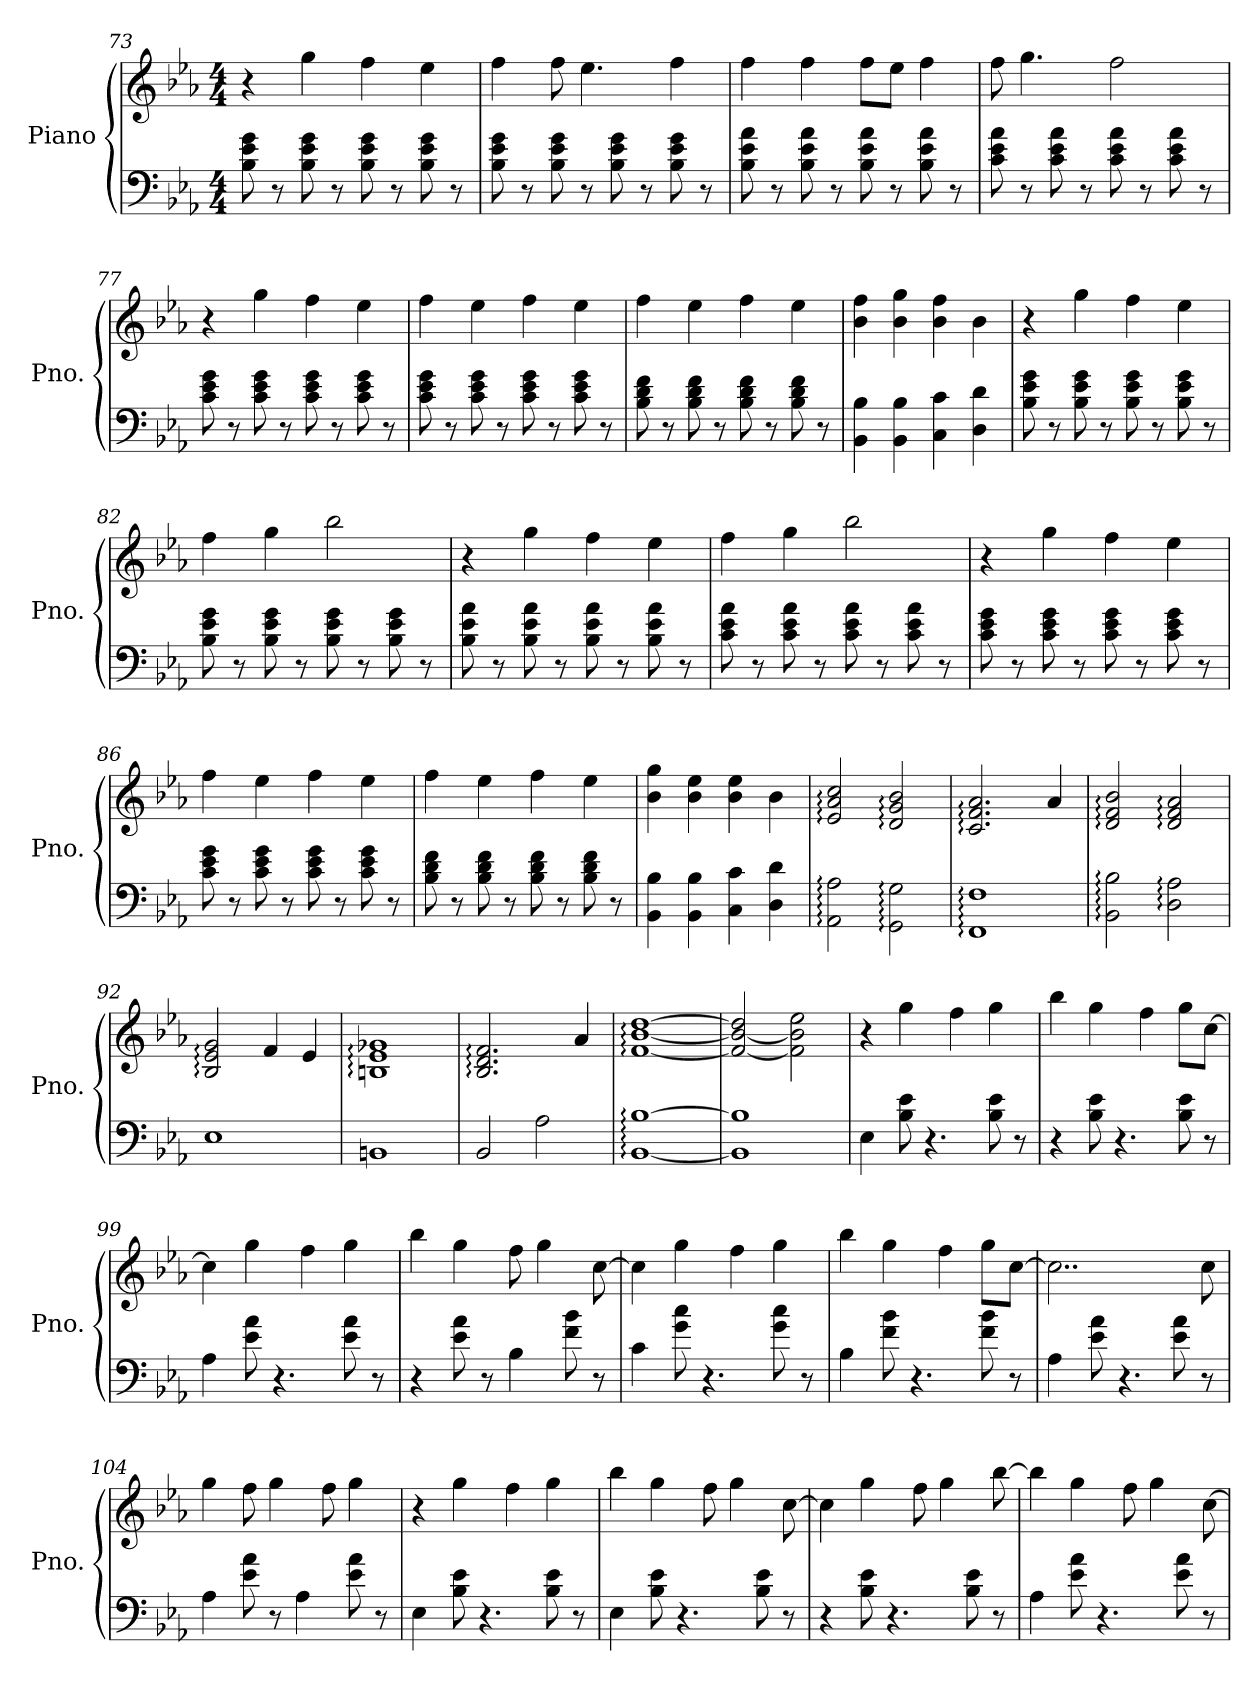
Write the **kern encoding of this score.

**kern	**kern
*part1	*part1
*staff2	*staff1
*I"Piano	*
*I'Pno.	*
*clefF4	*clefG2
*k[b-e-a-]	*k[b-e-a-]
*M4/4	*M4/4
=73	=73
8B-\ 8e-\ 8g\	4r
8r	.
8B-\ 8e-\ 8g\	4gg\
8r	.
8B-\ 8e-\ 8g\	4ff\
8r	.
8B-\ 8e-\ 8g\	4ee-\
8r	.
=74	=74
8B-\ 8e-\ 8g\	4ff\
8r	.
8B-\ 8e-\ 8g\	8ff\
8r	4.ee-\
8B-\ 8e-\ 8g\	.
8r	.
8B-\ 8e-\ 8g\	4ff\
8r	.
=75	=75
8B-\ 8e-\ 8a-\	4ff\
8r	.
8B-\ 8e-\ 8a-\	4ff\
8r	.
8B-\ 8e-\ 8a-\	8ff\L
8r	8ee-\J
8B-\ 8e-\ 8a-\	4ff\
8r	.
!!LO:LB:g=z
=76	=76
8c\ 8e-\ 8a-\	8ff\
8r	4.gg\
8c\ 8e-\ 8a-\	.
8r	.
8c\ 8e-\ 8a-\	2ff\
8r	.
8c\ 8e-\ 8a-\	.
8r	.
=77	=77
8c\ 8e-\ 8g\	4r
8r	.
8c\ 8e-\ 8g\	4gg\
8r	.
8c\ 8e-\ 8g\	4ff\
8r	.
8c\ 8e-\ 8g\	4ee-\
8r	.
=78	=78
8c\ 8e-\ 8g\	4ff\
8r	.
8c\ 8e-\ 8g\	4ee-\
8r	.
8c\ 8e-\ 8g\	4ff\
8r	.
8c\ 8e-\ 8g\	4ee-\
8r	.
=79	=79
8B-\ 8d\ 8f\	4ff\
8r	.
8B-\ 8d\ 8f\	4ee-\
8r	.
8B-\ 8d\ 8f\	4ff\
8r	.
8B-\ 8d\ 8f\	4ee-\
8r	.
=80	=80
4BB-\ 4B-\	4b-\ 4ff\
4BB-\ 4B-\	4b-\ 4gg\
4C\ 4c\	4b-\ 4ff\
4D\ 4d\	4b-\
=81	=81
8B-\ 8e-\ 8g\	4r
8r	.
8B-\ 8e-\ 8g\	4gg\
8r	.
8B-\ 8e-\ 8g\	4ff\
8r	.
8B-\ 8e-\ 8g\	4ee-\
8r	.
!!LO:LB:g=z
=82	=82
8B-\ 8e-\ 8g\	4ff\
8r	.
8B-\ 8e-\ 8g\	4gg\
8r	.
8B-\ 8e-\ 8g\	2bb-\
8r	.
8B-\ 8e-\ 8g\	.
8r	.
=83	=83
8B-\ 8e-\ 8a-\	4r
8r	.
8B-\ 8e-\ 8a-\	4gg\
8r	.
8B-\ 8e-\ 8a-\	4ff\
8r	.
8B-\ 8e-\ 8a-\	4ee-\
8r	.
=84	=84
8c\ 8e-\ 8a-\	4ff\
8r	.
8c\ 8e-\ 8a-\	4gg\
8r	.
8c\ 8e-\ 8a-\	2bb-\
8r	.
8c\ 8e-\ 8a-\	.
8r	.
=85	=85
8c\ 8e-\ 8g\	4r
8r	.
8c\ 8e-\ 8g\	4gg\
8r	.
8c\ 8e-\ 8g\	4ff\
8r	.
8c\ 8e-\ 8g\	4ee-\
8r	.
=86	=86
8c\ 8e-\ 8g\	4ff\
8r	.
8c\ 8e-\ 8g\	4ee-\
8r	.
8c\ 8e-\ 8g\	4ff\
8r	.
8c\ 8e-\ 8g\	4ee-\
8r	.
!!LO:LB:g=z
=87	=87
8B-\ 8d\ 8f\	4ff\
8r	.
8B-\ 8d\ 8f\	4ee-\
8r	.
8B-\ 8d\ 8f\	4ff\
8r	.
8B-\ 8d\ 8f\	4ee-\
8r	.
=88	=88
4BB-\ 4B-\	4b-\ 4gg\
4BB-\ 4B-\	4b-\ 4ee-\
4C\ 4c\	4b-\ 4ee-\
4D\ 4d\	4b-\
=89	=89
2AA-\: 2A-\:	2e-/: 2a-/: 2cc/:
2GG\: 2G\:	2d/: 2g/: 2b-/:
=90	=90
1FF: 1F:	2.c/: 2.f/: 2.a-/:
.	4a-/
=91	=91
2BB-\: 2B-\:	2d/: 2f/: 2b-/:
2D\: 2A-\:	2d/: 2f/: 2a-/:
=92	=92
1E-:	2B-/: 2e-/: 2g/:
.	4f/
.	4e-/
=93	=93
1BBn:	1Bn: 1e-: 1g-X:
=94	=94
2BB-:/	2.B-/: 2.d/: 2.f/:
2A-\	.
.	4a-/
=95	=95
[1BB-: [1B-:	[1f: [1b-: [1dd:
!!LO:LB:g=z
=96	=96
1BB-] 1B-]	2f/_ 2b-/_ 2dd/]
.	2f\] 2b-\] 2ee-\
=97	=97
4E-\	4r
8B-\ 8e-\	4gg\
4.r	.
.	4ff\
8B-\ 8e-\	4gg\
8r	.
=98	=98
4r	4bb-\
8B-\ 8e-\	4gg\
4.r	.
.	4ff\
8B-\ 8e-\	8gg\L
8r	[8cc\J
=99	=99
4A-\	4cc\]
8e-\ 8a-\	4gg\
4.r	.
.	4ff\
8e-\ 8a-\	4gg\
8r	.
=100	=100
4r	4bb-\
8e-\ 8a-\	4gg\
8r	.
4B-\	8ff\
.	4gg\
8f\ 8b-\	.
8r	[8cc\
=101	=101
4c\	4cc\]
8g\ 8cc\	4gg\
4.r	.
.	4ff\
8g\ 8cc\	4gg\
8r	.
=102	=102
4B-\	4bb-\
8f\ 8b-\	4gg\
4.r	.
.	4ff\
8f\ 8b-\	8gg\L
8r	[8cc\J
!!LO:PB:g=z
=103	=103
4A-\	2..cc\]
8e-\ 8a-\	.
4.r	.
8e-\ 8a-\	.
8r	8cc\
=104	=104
4A-\	4gg\
8e-\ 8a-\	8ff\
8r	4gg\
4A-\	.
.	8ff\
8e-\ 8a-\	4gg\
8r	.
=105	=105
4E-\	4r
8B-\ 8e-\	4gg\
4.r	.
.	4ff\
8B-\ 8e-\	4gg\
8r	.
=106	=106
4E-\	4bb-\
8B-\ 8e-\	4gg\
4.r	.
.	8ff\
.	4gg\
8B-\ 8e-\	.
8r	[8cc\
=107	=107
4r	4cc\]
8B-\ 8e-\	4gg\
4.r	.
.	8ff\
.	4gg\
8B-\ 8e-\	.
8r	[8bb-\
=108	=108
4A-\	4bb-\]
8e-\ 8a-\	4gg\
4.r	.
.	8ff\
.	4gg\
8e-\ 8a-\	.
8r	[8cc\
=	=
*-	*-
